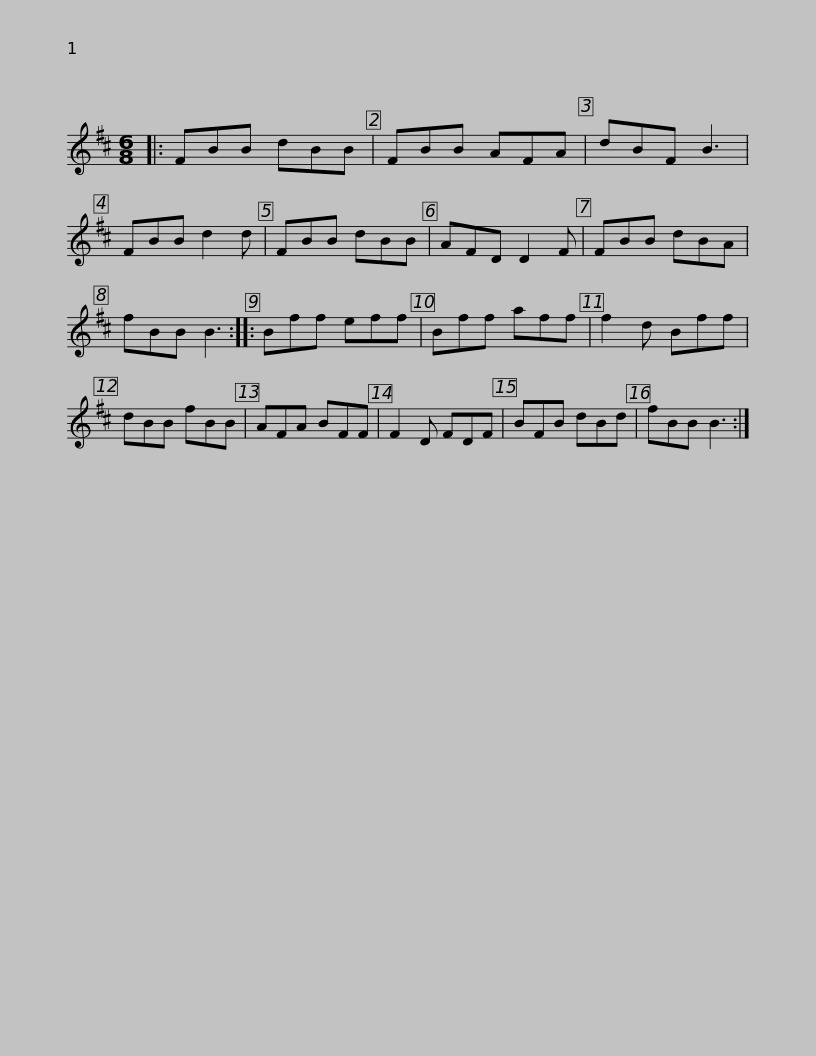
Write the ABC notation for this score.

X:1
L:1/8
M:6/8
I:linebreak $
K:Bmin
V:1 treble
V:1
|: FBB dBB | FBB AFA | dBF B3 | FBB d2 d | FBB dBB | %5
 AFD D2 F | FBB dBA |$ fBB B3 :: Bff eff | Bff aff | %10
 f2 d Bff | dBB fBB | AFA BFF | F2 D FDF |$ BFB dBd | %15
 fBB B3 :| %16
